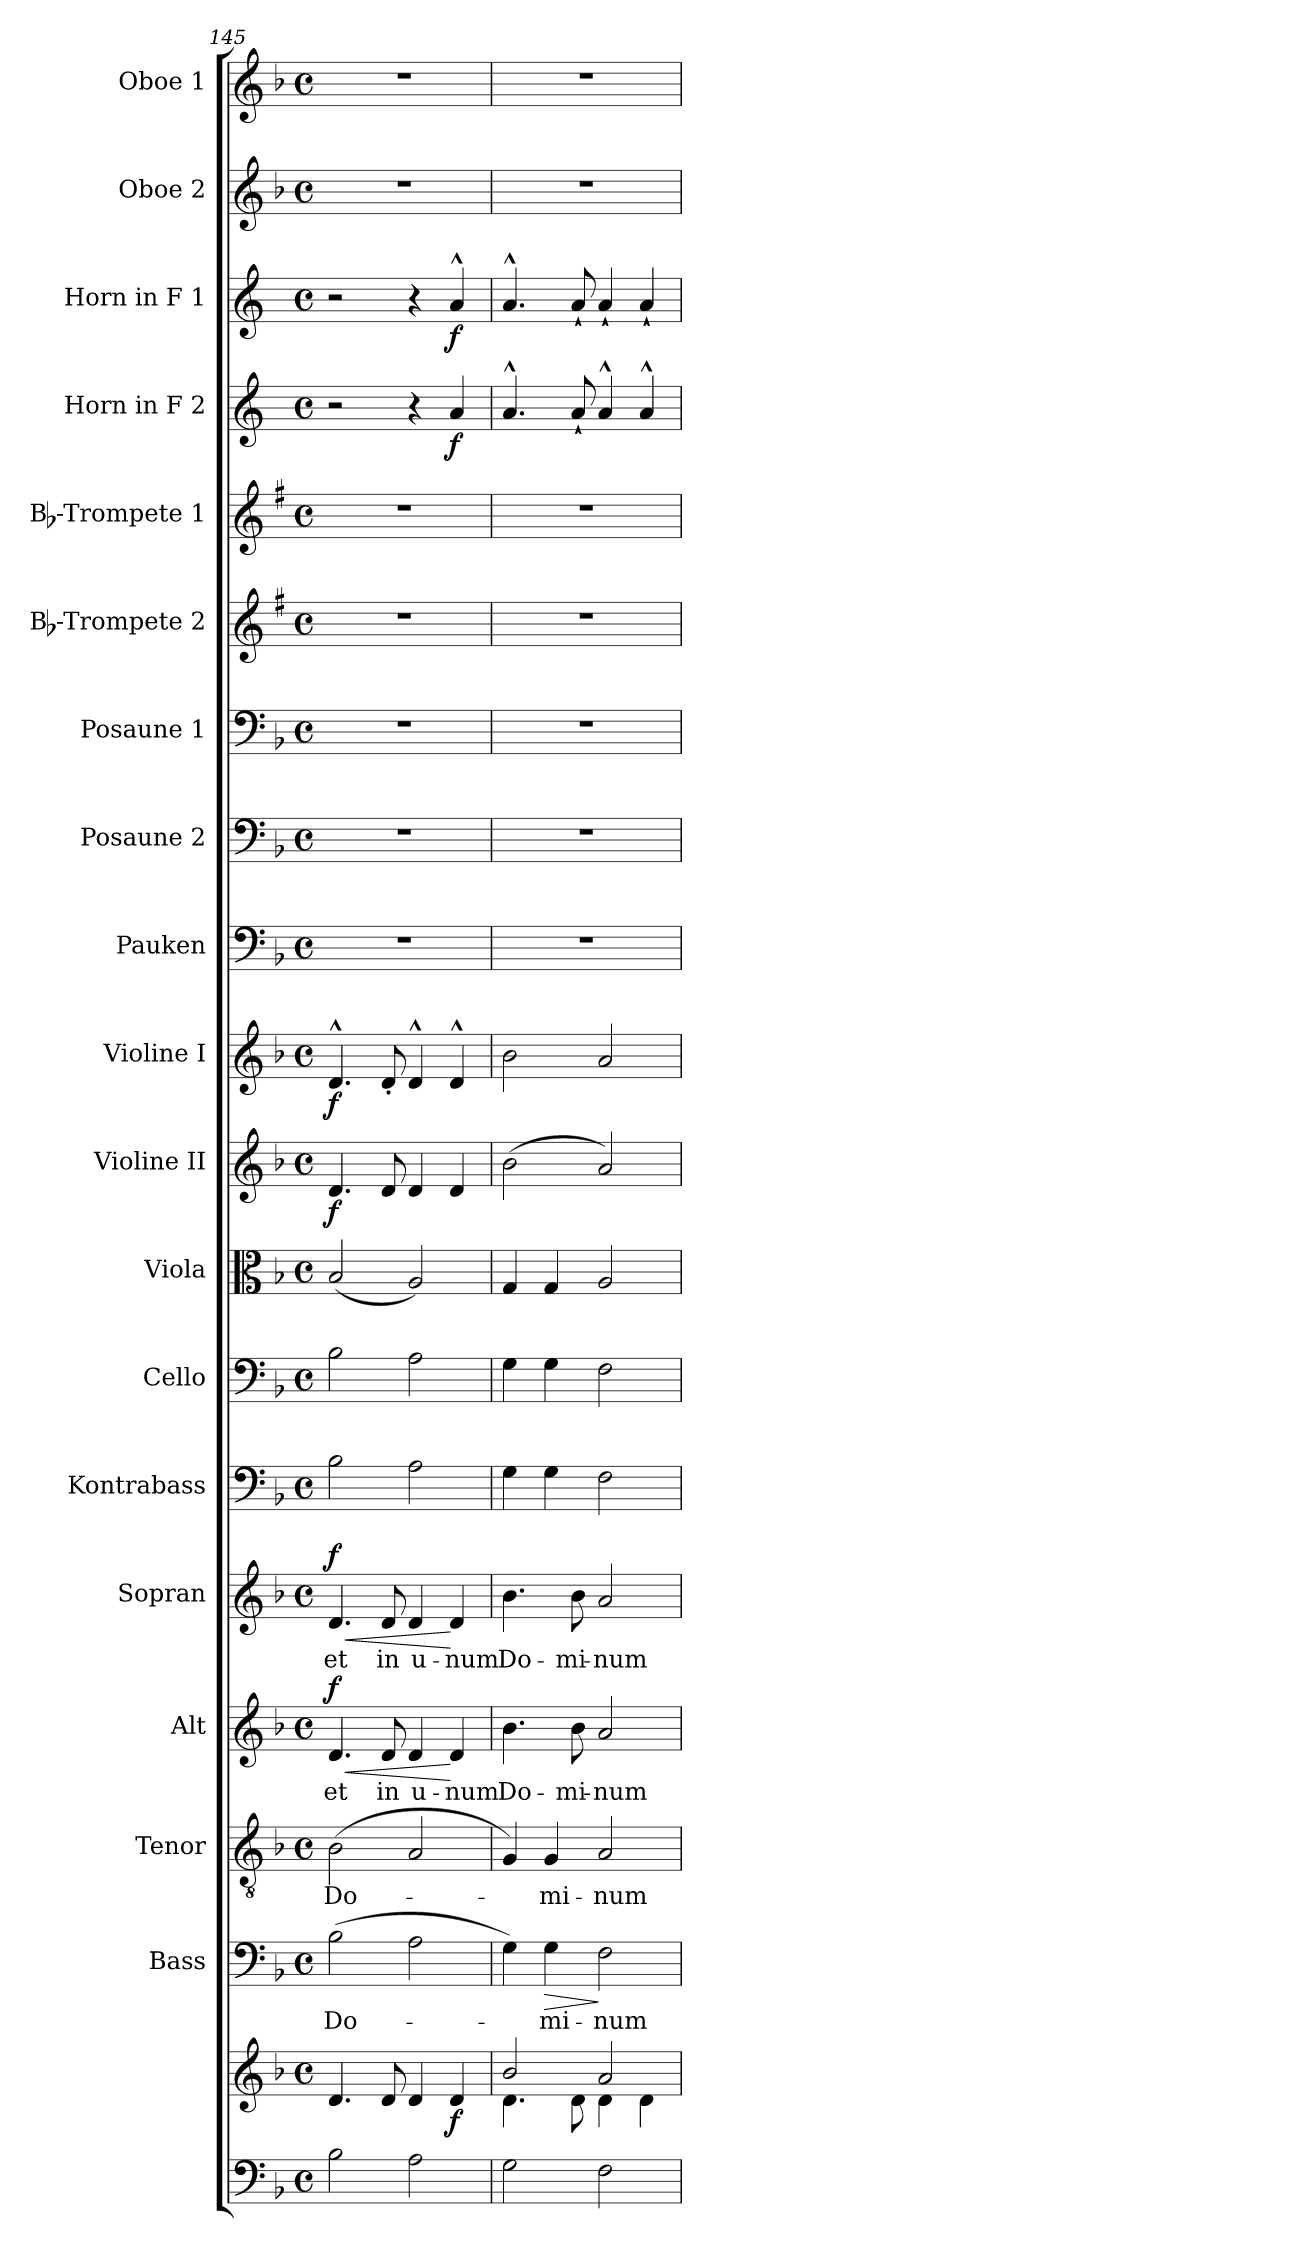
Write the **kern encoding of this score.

**kern	**kern	**dynam	**kern	**text	**dynam	**kern	**text	**kern	**text	**dynam	**kern	**text	**dynam	**kern	**kern	**kern	**kern	**dynam	**kern	**dynam	**kern	**kern	**kern	**kern	**kern	**kern	**dynam	**kern	**dynam	**kern	**kern
*part19	*part19	*part19	*part18	*part18	*part18	*part17	*part17	*part16	*part16	*part16	*part15	*part15	*part15	*part14	*part13	*part12	*part11	*part11	*part10	*part10	*part9	*part8	*part7	*part6	*part5	*part4	*part4	*part3	*part3	*part2	*part1
*staff20	*staff19	*staff19/20	*staff18	*staff18	*staff18	*staff17	*staff17	*staff16	*staff16	*staff16	*staff15	*staff15	*staff15	*staff14	*staff13	*staff12	*staff11	*staff11	*staff10	*staff10	*staff9	*staff8	*staff7	*staff6	*staff5	*staff4	*staff4	*staff3	*staff3	*staff2	*staff1
*	*	*	*I"Bass	*	*	*I"Tenor	*	*I"Alt	*	*	*I"Sopran	*	*	*I"Kontrabass	*I"Cello	*I"Viola	*I"Violine II	*	*I"Violine I	*	*I"Pauken	*I"Posaune 2	*I"Posaune 1	*I"Bb-Trompete 2	*I"Bb-Trompete 1	*I"Horn in F 2	*	*I"Horn in F 1	*	*I"Oboe 2	*I"Oboe 1
*	*	*	*I'B.	*	*	*I'T.	*	*I'A.	*	*	*I'S.	*	*	*I'Kb.	*	*I'Vla.	*I'Vl. II	*	*I'Vl. I	*	*I'Pk.	*I'Pos. 2	*I'Pos. 1	*I'Bb Trp. 2	*I'Bb Trp. 1	*	*	*	*	*I'Ob. 2	*I'Ob. 1
!!LO:PB:g=z
*clefF4	*clefG2	*	*clefF4	*	*	*clefGv2	*	*clefG2	*	*	*clefG2	*	*	*clefF4	*clefF4	*clefC3	*clefG2	*	*clefG2	*	*clefF4	*clefF4	*clefF4	*clefG2	*clefG2	*clefG2	*	*clefG2	*	*clefG2	*clefG2
*	*	*	*	*	*	*	*	*	*	*	*	*	*	*ITrd7c12	*	*	*	*	*	*	*	*	*	*ITrd1c2	*ITrd1c2	*ITrd4c7	*	*ITrd4c7	*	*	*
*k[b-]	*k[b-]	*	*k[b-]	*	*	*k[b-]	*	*k[b-]	*	*	*k[b-]	*	*	*k[b-]	*k[b-]	*k[b-]	*k[b-]	*	*k[b-]	*	*k[b-]	*k[b-]	*k[b-]	*k[b-]	*k[b-]	*k[b-]	*	*k[b-]	*	*k[b-]	*k[b-]
*F:	*F:	*	*F:	*	*	*F:	*	*F:	*	*	*F:	*	*	*F:	*F:	*F:	*F:	*	*F:	*	*F:	*F:	*F:	*F:	*F:	*F:	*	*F:	*	*F:	*F:
*M4/4	*M4/4	*	*M4/4	*	*	*M4/4	*	*M4/4	*	*	*M4/4	*	*	*M4/4	*M4/4	*M4/4	*M4/4	*	*M4/4	*	*M4/4	*M4/4	*M4/4	*M4/4	*M4/4	*M4/4	*	*M4/4	*	*M4/4	*M4/4
*met(c)	*met(c)	*	*met(c)	*	*	*met(c)	*	*met(c)	*	*	*met(c)	*	*	*met(c)	*met(c)	*met(c)	*met(c)	*	*met(c)	*	*met(c)	*met(c)	*met(c)	*met(c)	*met(c)	*met(c)	*	*met(c)	*	*met(c)	*met(c)
=145	=145	=145	=145	=145	=145	=145	=145	=145	=145	=145	=145	=145	=145	=145	=145	=145	=145	=145	=145	=145	=145	=145	=145	=145	=145	=145	=145	=145	=145	=145	=145
!	!	!	!	!LO:LY:b	!	!	!LO:LY:b	!	!LO:LY:b	!LO:HP:b	!	!LO:LY:b	!LO:HP:b	!	!	!	!	!	!	!	!	!	!	!	!	!	!	!	!	!	!
!	!	!	!	!	!	!	!	!	!	!LO:DY:n=1:a	!	!	!LO:DY:n=1:a	!	!	!	!	!LO:DY:b	!	!LO:DY:b	!	!	!	!	!	!	!	!	!	!	!
2B-\	4.d/	.	(>2B-\	Do-	.	(>2B-\	Do-	4.d/	et	< f	4.d/	et	< f	2BB-\	2B-\	(<2B-/	4.d/	f	4.d^^>/	f	1r	1r	1r	1r	1r	2r	.	2r	.	1r	1r
!	!	!	!	!	!	!	!	!	!LO:LY:b	!	!	!LO:LY:b	!	!	!	!	!	!	!	!	!	!	!	!	!	!	!	!	!	!	!
.	8d/	.	.	.	.	.	.	8d/	in	.	8d/	in	.	.	.	.	8d/	.	8d'</	.	.	.	.	.	.	.	.	.	.	.	.
!	!	!	!	!	!	!	!	!	!LO:LY:b	!	!	!LO:LY:b	!	!	!	!	!	!	!	!	!	!	!	!	!	!	!	!	!	!	!
2A\	4d/	.	2A\	.	.	2A/	.	4d/	u-	.	4d/	u-	.	2AA\	2A\	2A/)	4d/	.	4d^^>/	.	.	.	.	.	.	4r	.	4r	.	.	.
!	!	!LO:DY:b	!	!	!	!	!	!	!LO:LY:b	!	!	!LO:LY:b	!	!	!	!	!	!	!	!	!	!	!	!	!	!	!LO:DY:b	!	!LO:DY:b	!	!
.	4d/	f	.	.	.	.	.	4d/	-num	[	4d/	-num	[	.	.	.	4d/	.	4d^^>/	.	.	.	.	.	.	4d/	f	4d^^>/	f	.	.
=146	=146	=146	=146	=146	=146	=146	=146	=146	=146	=146	=146	=146	=146	=146	=146	=146	=146	=146	=146	=146	=146	=146	=146	=146	=146	=146	=146	=146	=146	=146	=146
*	*^	*	*	*	*	*	*	*	*	*	*	*	*	*	*	*	*	*	*	*	*	*	*	*	*	*	*	*	*	*	*
!	!	!	!	!	!	!	!	!	!	!LO:LY:b	!	!	!LO:LY:b	!	!	!	!	!	!	!	!	!	!	!	!	!	!	!	!	!	!	!
2G\	2b-/	4.d\	.	4G\)	.	.	4G/)	.	4.b-\	Do-	.	4.b-\	Do-	.	4GG\	4G\	4G/	(>2b-\	.	2b-\	.	1r	1r	1r	1r	1r	4.d^^>/	.	4.d^^>/	.	1r	1r
!	!	!	!	!	!LO:LY:b	!LO:HP:b	!	!LO:LY:b	!	!	!	!	!	!	!	!	!	!	!	!	!	!	!	!	!	!	!	!	!	!	!	!
.	.	.	.	4G\	-mi-	>	4G/	-mi-	.	.	.	.	.	.	4GG\	4G\	4G/	.	.	.	.	.	.	.	.	.	.	.	.	.	.	.
!	!	!	!	!	!	!	!	!	!	!LO:LY:b	!	!	!LO:LY:b	!	!	!	!	!	!	!	!	!	!	!	!	!	!	!	!	!	!	!
.	.	8d\	.	.	.	.	.	.	8b-\	-mi-	.	8b-\	-mi-	.	.	.	.	.	.	.	.	.	.	.	.	.	8d`</	.	8d`</	.	.	.
!	!	!	!	!	!LO:LY:b	!	!	!LO:LY:b	!	!LO:LY:b	!	!	!LO:LY:b	!	!	!	!	!	!	!	!	!	!	!	!	!	!	!	!	!	!	!
2F\	2a/	4d\	.	2F\	-num	]	2A/	-num	2a/	-num	.	2a/	-num	.	2FF\	2F\	2A/	2a/)	.	2a/	.	.	.	.	.	.	4d^^>/	.	4d`</	.	.	.
.	.	4d\	.	.	.	.	.	.	.	.	.	.	.	.	.	.	.	.	.	.	.	.	.	.	.	.	4d^^>/	.	4d`</	.	.	.
*	*v	*v	*	*	*	*	*	*	*	*	*	*	*	*	*	*	*	*	*	*	*	*	*	*	*	*	*	*	*	*	*	*
=	=	=	=	=	=	=	=	=	=	=	=	=	=	=	=	=	=	=	=	=	=	=	=	=	=	=	=	=	=	=	=
*-	*-	*-	*-	*-	*-	*-	*-	*-	*-	*-	*-	*-	*-	*-	*-	*-	*-	*-	*-	*-	*-	*-	*-	*-	*-	*-	*-	*-	*-	*-	*-
